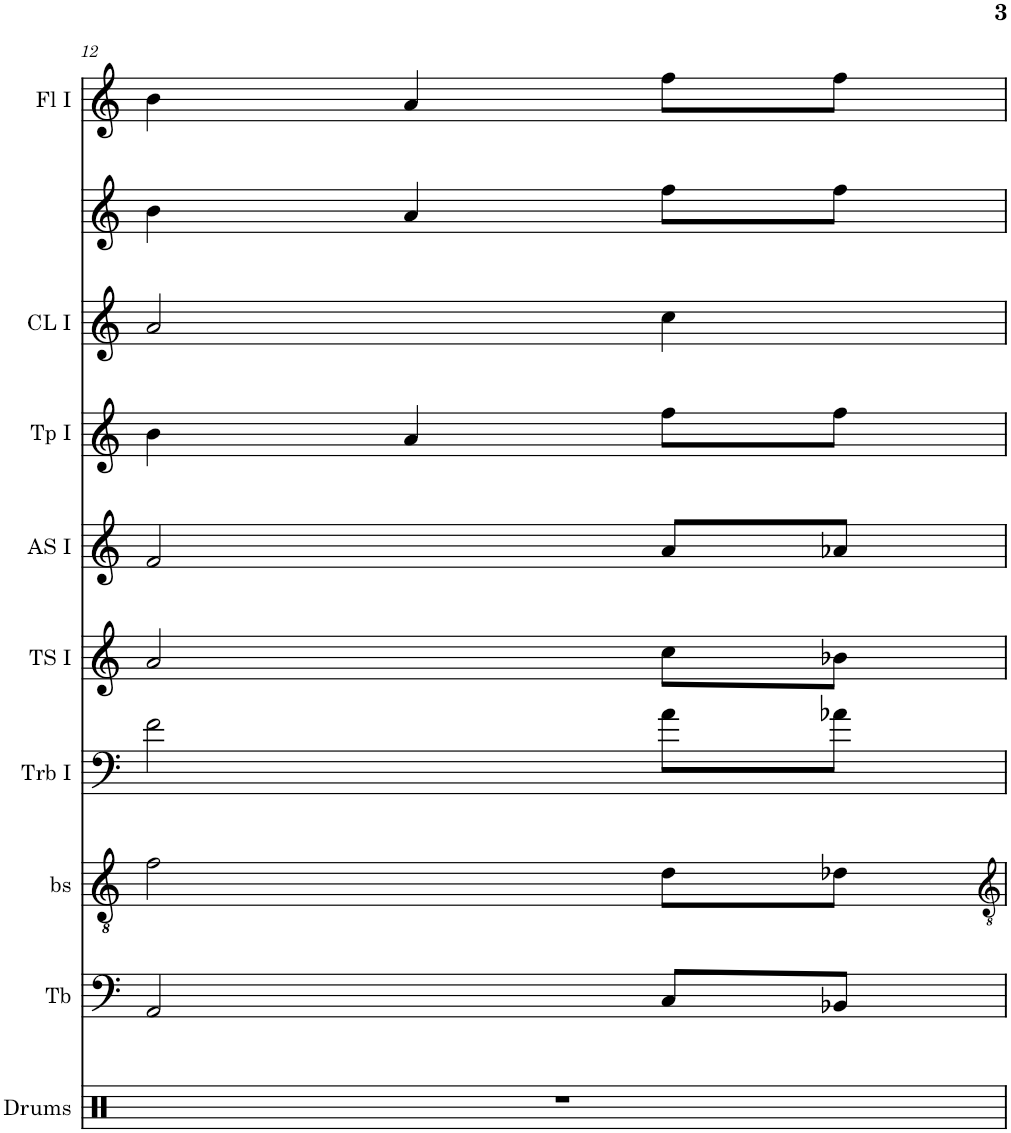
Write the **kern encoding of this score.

**kern	**kern	**kern	**kern	**kern	**kern	**kern	**kern	**kern	**kern
*part10	*part9	*part8	*part7	*part6	*part5	*part4	*part3	*part2	*part1
*staff10	*staff9	*staff8	*staff7	*staff6	*staff5	*staff4	*staff3	*staff2	*staff1
*I"Drums	*I"Tb	*I"bs	*I"Trb I	*I"TS I	*I"AS I	*I"Tp I	*I"CL I	*I"SS I	*I"Fl I
*I'Drums	*I'Tb	*I'bs	*I'Trb I	*I'TS I	*I'AS I	*I'Tp I	*I'CL I	*	*I'Fl I
!!LO:PB:g=z
*clefX	*clefF4	*clefGv2	*clefF4	*clefG2	*clefG2	*clefG2	*clefG2	*clefG2	*clefG2
*	*	*Trd12c21	*	*Trd8c14	*Trd5c9	*Trd1c2	*Trd1c2	*Trd1c2	*
*k[]	*k[]	*k[]	*k[]	*k[]	*k[]	*k[]	*k[]	*k[]	*k[]
*M3/4	*M3/4	*M3/4	*M3/4	*M3/4	*M3/4	*M3/4	*M3/4	*M3/4	*M3/4
=12	=12	=12	=12	=12	=12	=12	=12	=12	=12
2.r	2AA/	2f\	2f\	2a/	2f/	4b\	2a/	4b\	4b\
.	.	.	.	.	.	4a/	.	4a/	4a/
.	8C/L	8d\L	8a\L	8cc\L	8a/L	8ff\L	4cc\	8ff\L	8ff\L
.	8BB-X/J	8d-X\J	8a-X\J	8b-X\J	8a-X/J	8ff\J	.	8ff\J	8ff\J
=	=	=	=	=	=	=	=	=	=
*-	*-	*-	*-	*-	*-	*-	*-	*-	*-
